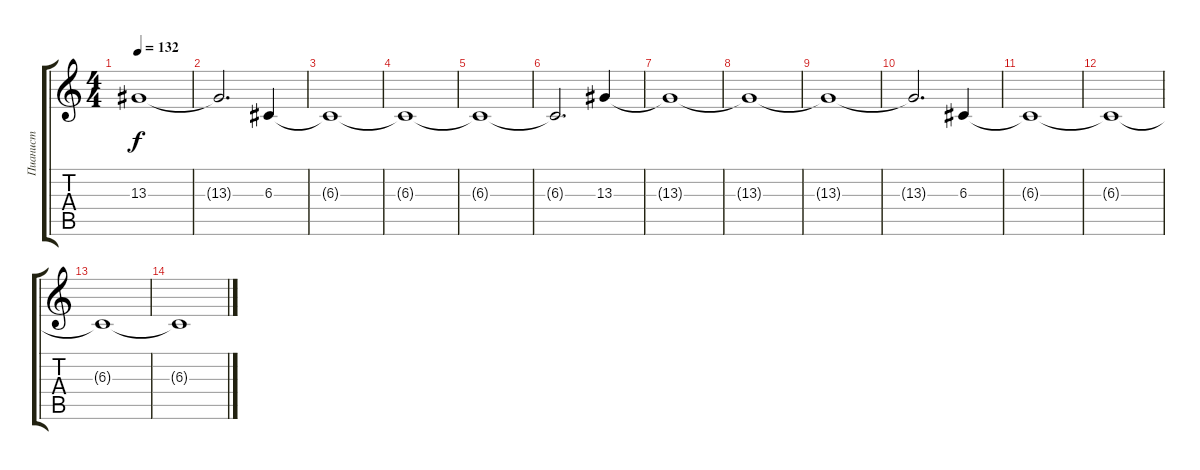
\track ("Пианист" "Пианист") {instrument pad2warm}
\staff {score tabs}
\tuning (E4 B3 G3 D3 A2 E2) {hide}
\ts (4 4)
\tempo 132
\clef g2
\ks c
13.3{t}.1{dy f} |
13.3{t}.2{d} 6.3.4 |
6.3{t}.1 |
6.3{t}.1 |
6.3{t}.1 |
6.3{t}.2{d} 13.3.4 |
13.3{t}.1 |
13.3{t}.1 |
13.3{t}.1 |
13.3{t}.2{d} 6.3.4 |
6.3{t}.1 |
6.3{t}.1 |
6.3{t}.1 |
6.3{t}.1
